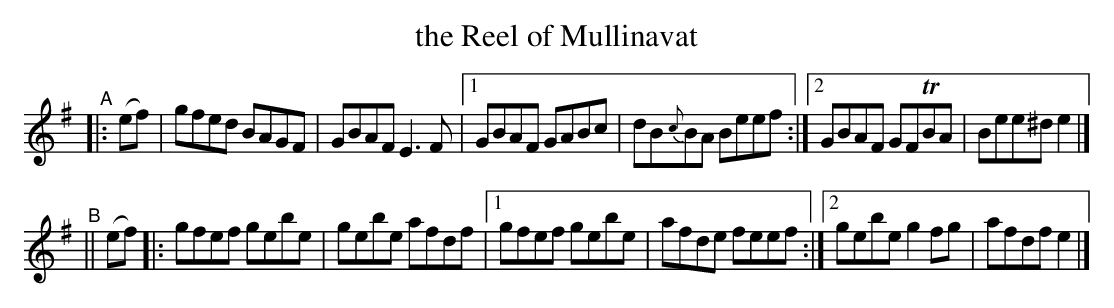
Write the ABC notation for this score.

X:1
T: the Reel of Mullinavat
M: Ce
L: 1/8
K: Em
"^A"|: (ef) \
|  gfed BAGF  | GBAF E3F  |\
[1 GBAF GABc  | dB{c}BA Beef :|\
[2 GBAF GFTBA | Bee^d e2 |]
"^B"|| (ef) \
|: gfef gebe | gebe afdf |\
[1 gfef gebe | afde feef :|\
[2 gebe g2fg | afdf  e2 |]
